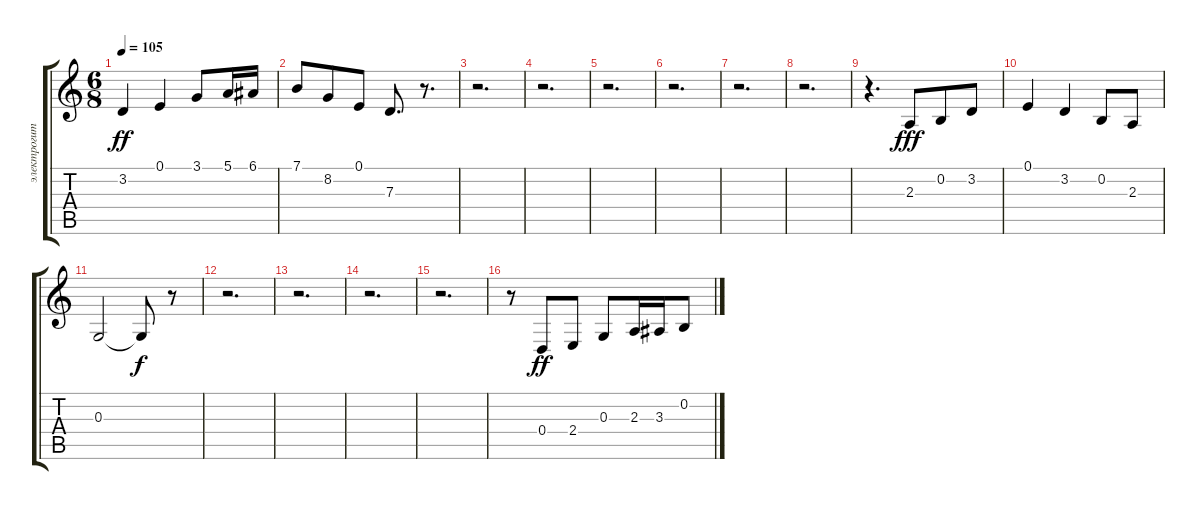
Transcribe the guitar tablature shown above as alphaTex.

\track ("электрогитара" "электрогит") {instrument altosax}
\staff {score tabs}
\tuning (E4 B3 G3 D3 A2 E2) {hide}
\ts (6 8)
\tempo 105
\clef g2
\ks c
3.2.4{dy ff} 0.1.4 3.1.8 5.1.16 6.1.16 |
7.1.8 8.2.8 0.1.8 7.3.8{d} r.8{d} |
r.2{d} |
r.2{d} |
r.2{d} |
r.2{d} |
r.2{d} |
r.2{d} |
r.4{d} 2.3.8{dy fff} 0.2.8 3.2.8 |
0.1.4 3.2.4 0.2.8 2.3.8 |
0.3.2 0.3{t}.8{dy f} r.8 |
r.2{d} |
r.2{d} |
r.2{d} |
r.2{d} |
r.8 0.4.8{dy ff} 2.4.8 0.3.8 2.3.16 3.3.16 0.2.8
